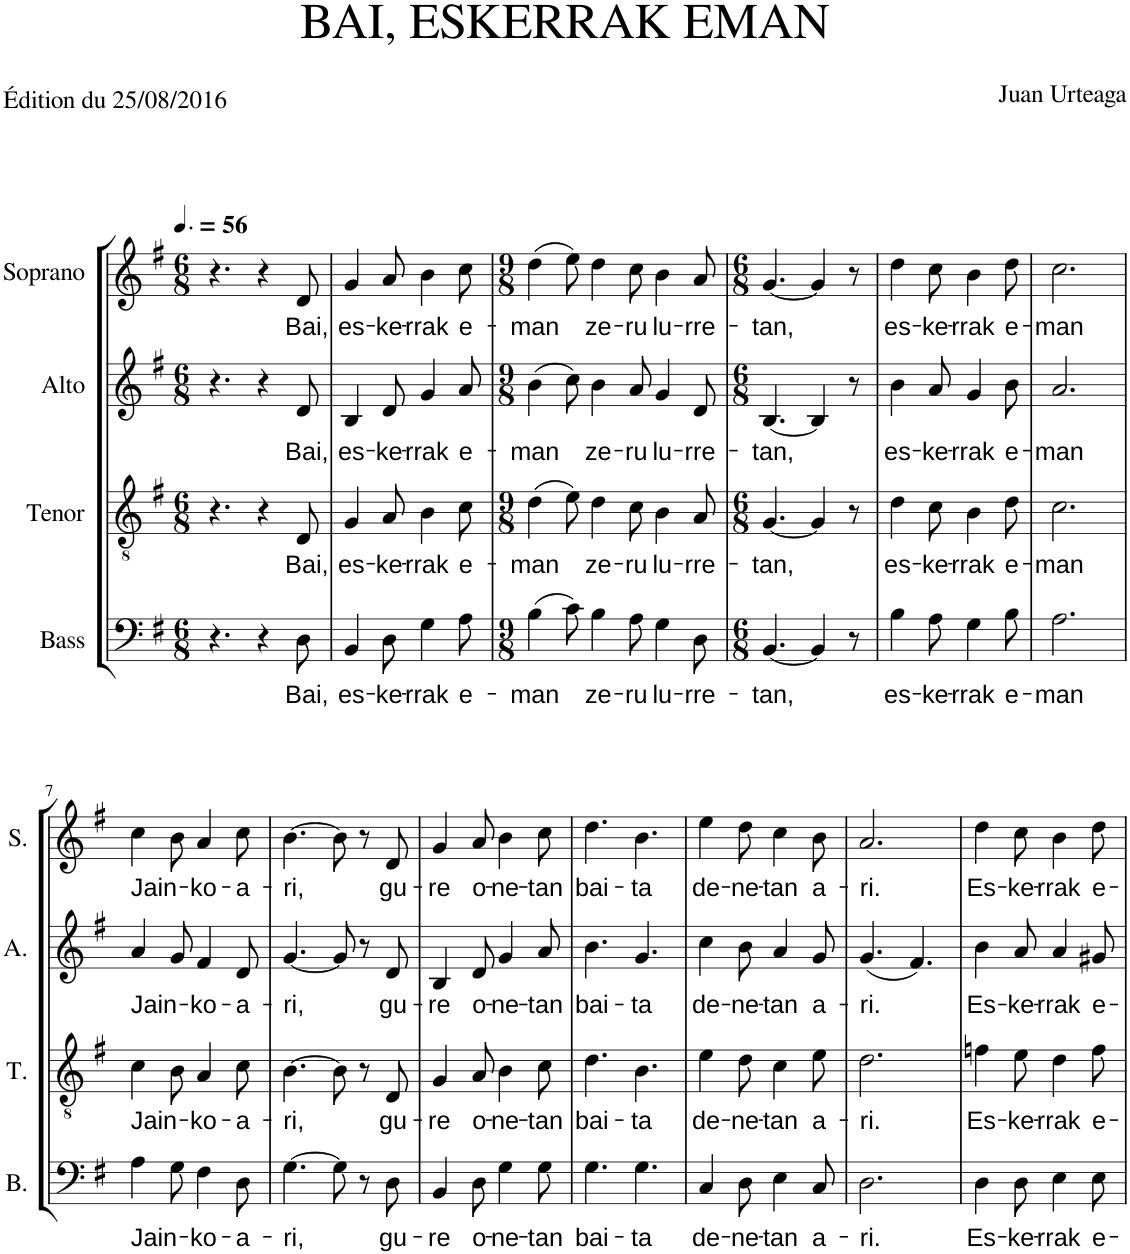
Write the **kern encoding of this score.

**kern	**text	**kern	**text	**kern	**text	**kern	**text
*part4	*part4	*part3	*part3	*part2	*part2	*part1	*part1
*staff4	*staff4	*staff3	*staff3	*staff2	*staff2	*staff1	*staff1
*I"Bass	*	*I"Tenor	*	*I"Alto	*	*I"Soprano	*
*I'B.	*	*I'T.	*	*I'A.	*	*I'S.	*
*clefF4	*	*clefGv2	*	*clefG2	*	*clefG2	*
*k[f#]	*	*k[f#]	*	*k[f#]	*	*k[f#]	*
*M6/8	*	*M6/8	*	*M6/8	*	*M6/8	*
*MM84	*	*MM84	*	*MM84	*	*MM84	*
=1	=1	=1	=1	=1	=1	=1	=1
4.r	.	4.r	.	4.r	.	4.r	.
4r	.	4r	.	4r	.	4r	.
!	!LO:LY:b	!	!LO:LY:b	!	!LO:LY:b	!	!LO:LY:b
8D\	Bai,	8D/	Bai,	8d/	Bai,	8d/	Bai,
=2	=2	=2	=2	=2	=2	=2	=2
!	!LO:LY:b	!	!LO:LY:b	!	!LO:LY:b	!	!LO:LY:b
4BB/	es-	4G/	es-	4B/	es-	4g/	es-
!	!LO:LY:b	!	!LO:LY:b	!	!LO:LY:b	!	!LO:LY:b
8D\	-ke-	8A/	-ke-	8d/	-ke-	8a/	-ke-
!	!LO:LY:b	!	!LO:LY:b	!	!LO:LY:b	!	!LO:LY:b
4G\	-rrak	4B\	-rrak	4g/	-rrak	4b\	-rrak
!	!LO:LY:b	!	!LO:LY:b	!	!LO:LY:b	!	!LO:LY:b
8A\	e-	8c\	e-	8a/	e-	8cc\	e-
=3	=3	=3	=3	=3	=3	=3	=3
*M9/8	*	*M9/8	*	*M9/8	*	*M9/8	*
!	!LO:LY:b	!	!LO:LY:b	!	!LO:LY:b	!	!LO:LY:b
(4B\	-man	(4d\	-man	(4b\	-man	(4dd\	-man
8c\)	.	8e\)	.	8cc\)	.	8ee\)	.
!	!LO:LY:b	!	!LO:LY:b	!	!LO:LY:b	!	!LO:LY:b
4B\	ze-	4d\	ze-	4b\	ze-	4dd\	ze-
!	!LO:LY:b	!	!LO:LY:b	!	!LO:LY:b	!	!LO:LY:b
8A\	-ru	8c\	-ru	8a/	-ru	8cc\	-ru
!	!LO:LY:b	!	!LO:LY:b	!	!LO:LY:b	!	!LO:LY:b
4G\	lu-	4B\	lu-	4g/	lu-	4b\	lu-
!	!LO:LY:b	!	!LO:LY:b	!	!LO:LY:b	!	!LO:LY:b
8D\	-rre-	8A/	-rre-	8d/	-rre-	8a/	-rre-
=4	=4	=4	=4	=4	=4	=4	=4
*M6/8	*	*M6/8	*	*M6/8	*	*M6/8	*
!	!LO:LY:b	!	!LO:LY:b	!	!LO:LY:b	!	!LO:LY:b
[4.BB/	-tan,	[4.G/	-tan,	[4.B/	-tan,	[4.g/	-tan,
4BB/]	.	4G/]	.	4B/]	.	4g/]	.
8r	.	8r	.	8r	.	8r	.
=5	=5	=5	=5	=5	=5	=5	=5
!	!LO:LY:b	!	!LO:LY:b	!	!LO:LY:b	!	!LO:LY:b
4B\	es-	4d\	es-	4b\	es-	4dd\	es-
!	!LO:LY:b	!	!LO:LY:b	!	!LO:LY:b	!	!LO:LY:b
8A\	-ke-	8c\	-ke-	8a/	-ke-	8cc\	-ke-
!	!LO:LY:b	!	!LO:LY:b	!	!LO:LY:b	!	!LO:LY:b
4G\	-rrak	4B\	-rrak	4g/	-rrak	4b\	-rrak
!	!LO:LY:b	!	!LO:LY:b	!	!LO:LY:b	!	!LO:LY:b
8B\	e-	8d\	e-	8b\	e-	8dd\	e-
=6	=6	=6	=6	=6	=6	=6	=6
!	!LO:LY:b	!	!LO:LY:b	!	!LO:LY:b	!	!LO:LY:b
2.A\	-man	2.c\	-man	2.a/	-man	2.cc\	-man
!!LO:LB:g=z
=7	=7	=7	=7	=7	=7	=7	=7
!	!LO:LY:b	!	!LO:LY:b	!	!LO:LY:b	!	!LO:LY:b
4A\	Jain-	4c\	Jain-	4a/	Jain-	4cc\	Jain-
8G\	.	8B\	.	8g/	.	8b\	.
!	!LO:LY:b	!	!LO:LY:b	!	!LO:LY:b	!	!LO:LY:b
4F#\	-ko-	4A/	-ko-	4f#/	-ko-	4a/	-ko-
!	!LO:LY:b	!	!LO:LY:b	!	!LO:LY:b	!	!LO:LY:b
8D\	-a-	8c\	-a-	8d/	-a-	8cc\	-a-
=8	=8	=8	=8	=8	=8	=8	=8
!	!LO:LY:b	!	!LO:LY:b	!	!LO:LY:b	!	!LO:LY:b
[4.G\	-ri,	[4.B\	-ri,	[4.g/	-ri,	[4.b\	-ri,
8G\]	.	8B\]	.	8g/]	.	8b\]	.
8r	.	8r	.	8r	.	8r	.
!	!LO:LY:b	!	!LO:LY:b	!	!LO:LY:b	!	!LO:LY:b
8D\	gu-	8D/	gu-	8d/	gu-	8d/	gu-
=9	=9	=9	=9	=9	=9	=9	=9
!	!LO:LY:b	!	!LO:LY:b	!	!LO:LY:b	!	!LO:LY:b
4BB/	-re	4G/	-re	4B/	-re	4g/	-re
!	!LO:LY:b	!	!LO:LY:b	!	!LO:LY:b	!	!LO:LY:b
8D\	o-	8A/	o-	8d/	o-	8a/	o-
!	!LO:LY:b	!	!LO:LY:b	!	!LO:LY:b	!	!LO:LY:b
4G\	-ne-	4B\	-ne-	4g/	-ne-	4b\	-ne-
!	!LO:LY:b	!	!LO:LY:b	!	!LO:LY:b	!	!LO:LY:b
8G\	-tan	8c\	-tan	8a/	-tan	8cc\	-tan
=10	=10	=10	=10	=10	=10	=10	=10
!	!LO:LY:b	!	!LO:LY:b	!	!LO:LY:b	!	!LO:LY:b
4.G\	bai-	4.d\	bai-	4.b\	bai-	4.dd\	bai-
!	!LO:LY:b	!	!LO:LY:b	!	!LO:LY:b	!	!LO:LY:b
4.G\	-ta	4.B\	-ta	4.g/	-ta	4.b\	-ta
=11	=11	=11	=11	=11	=11	=11	=11
!	!LO:LY:b	!	!LO:LY:b	!	!LO:LY:b	!	!LO:LY:b
4C/	de-	4e\	de-	4cc\	de-	4ee\	de-
!	!LO:LY:b	!	!LO:LY:b	!	!LO:LY:b	!	!LO:LY:b
8D\	-ne-	8d\	-ne-	8b\	-ne-	8dd\	-ne-
!	!LO:LY:b	!	!LO:LY:b	!	!LO:LY:b	!	!LO:LY:b
4E\	-tan	4c\	-tan	4a/	-tan	4cc\	-tan
!	!LO:LY:b	!	!LO:LY:b	!	!LO:LY:b	!	!LO:LY:b
8C/	a-	8e\	a-	8g/	a-	8b\	a-
=12	=12	=12	=12	=12	=12	=12	=12
!	!LO:LY:b	!	!LO:LY:b	!	!LO:LY:b	!	!LO:LY:b
2.D\	-ri.	2.d\	-ri.	(4.g/	-ri.	2.a/	-ri.
.	.	.	.	4.f#/)	.	.	.
=13	=13	=13	=13	=13	=13	=13	=13
!	!LO:LY:b	!	!LO:LY:b	!	!LO:LY:b	!	!LO:LY:b
4D\	Es-	4fn\	Es-	4b\	Es-	4dd\	Es-
!	!LO:LY:b	!	!LO:LY:b	!	!LO:LY:b	!	!LO:LY:b
8D\	-ke-	8e\	-ke-	8a/	-ke-	8cc\	-ke-
!	!LO:LY:b	!	!LO:LY:b	!	!LO:LY:b	!	!LO:LY:b
4E\	-rrak	4d\	-rrak	4a/	-rrak	4b\	-rrak
!	!LO:LY:b	!	!LO:LY:b	!	!LO:LY:b	!	!LO:LY:b
8E\	e-	8f\	e-	8g#X/	e-	8dd\	e-
=	=	=	=	=	=	=	=
*-	*-	*-	*-	*-	*-	*-	*-
